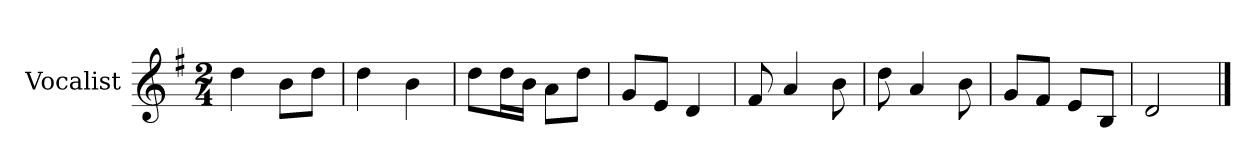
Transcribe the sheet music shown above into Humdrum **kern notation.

**kern
*part1
*staff1
*I"Vocalist
*k[f#]
*G:
*M2/4
=
4dd
8bL
8ddJ
=1
4dd
4b
=2
8ddL
16ddL
16bJJ
8aL
8ddJ
=3
8gL
8eJ
4d
=4
8f#
4a
8b
=5
8dd
4a
8b
=6
8gL
8f#J
8eL
8BJ
=7
2d
==
*-
